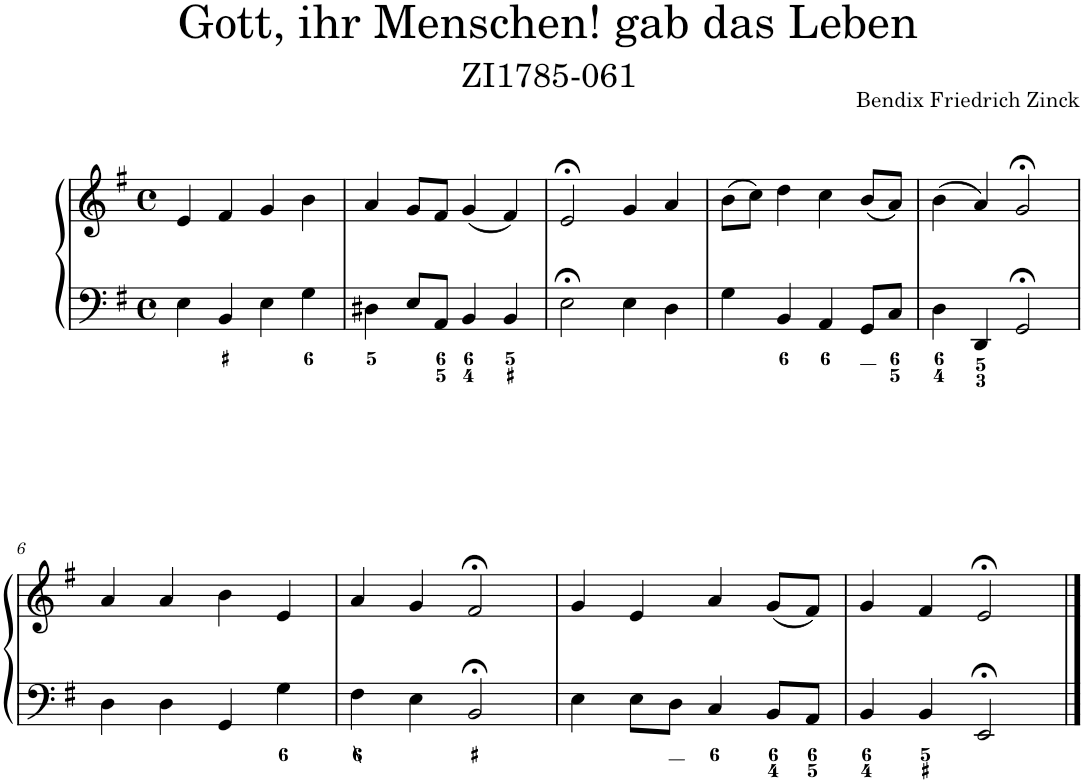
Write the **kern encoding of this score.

**kern	**kern
*part1	*part1
*staff2	*staff1
*I"Piano	*
*I'Pno.	*
*clefF4	*clefG2
*k[f#]	*k[f#]
*M4/4	*M4/4
*met(c)	*met(c)
=1	=1
4E\	4e/
4BB/	4f#/
4E\	4g/
4G\	4b\
=2	=2
4D#X\	4a/
8E/L	8g/L
8AA/J	8f#/J
4BB/	(4g/
4BB/	4f#/)
=3	=3
2E;<\	2e;</
4E\	4g/
4D\	4a/
=4	=4
4G\	(8b\L
.	8cc\J)
4BB/	4dd\
4AA/	4cc\
8GG/L	(8b/L
8C/J	8a/J)
=5	=5
4D\	(4b\
4DD/	4a/)
2GG;</	2g;</
!!LO:LB:g=z
=6	=6
4D\	4a/
4D\	4a/
4GG/	4b\
4G\	4e/
=7	=7
4F#\	4a/
4E\	4g/
2BB;</	2f#;</
=8	=8
4E\	4g/
8E\L	4e/
8D\J	.
4C/	4a/
8BB/L	(8g/L
8AA/J	8f#/J)
=9	=9
4BB/	4g/
4BB/	4f#/
2EE;</	2e;</
==	==
*-	*-
